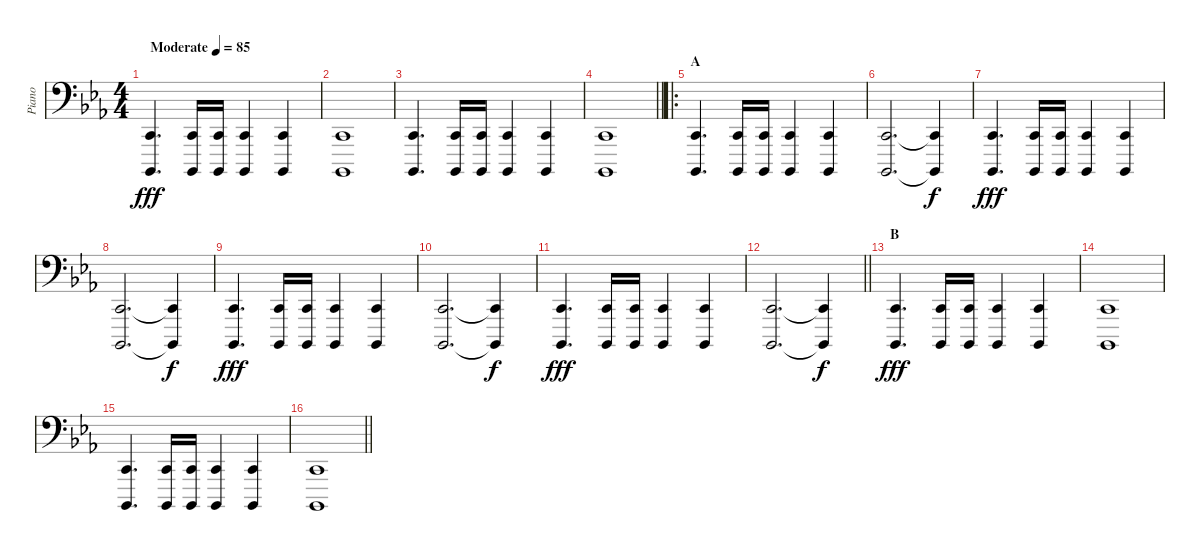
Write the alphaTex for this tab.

\track ("Piano" "Piano") {instrument acousticgrandpiano}
\staff {score}
\tuning (C3 G2 D2 A1 E1 A0) {hide}
\ts (4 4)
\tempo (85 "Moderate")
\clef f4
\ks eb
(3.4 1.6).4{d dy fff instrument acousticgrandpiano} (3.4 1.6).16 (3.4 1.6).16 (3.4 1.6).4 (3.4 1.6).4 |
(3.4 1.6).1 |
(3.4 1.6).4{d} (3.4 1.6).16 (3.4 1.6).16 (3.4 1.6).4 (3.4 1.6).4 |
\barLineRight lightlight
(3.4 1.6).1 |
\ro
\section ("" "A")
(3.4 1.6).4{d volume 7} (3.4 1.6).16 (3.4 1.6).16 (3.4 1.6).4 (3.4 1.6).4 |
(3.4 1.6).2{d} (3.4{t} 1.6{t}).4{dy f volume 12} |
(3.4 1.6).4{d dy fff volume 7} (3.4 1.6).16 (3.4 1.6).16 (3.4 1.6).4 (3.4 1.6).4 |
(3.4 1.6).2{d} (3.4{t} 1.6{t}).4{dy f volume 12} |
(3.4 1.6).4{d dy fff volume 7} (3.4 1.6).16 (3.4 1.6).16 (3.4 1.6).4 (3.4 1.6).4 |
(3.4 1.6).2{d} (3.4{t} 1.6{t}).4{dy f volume 12} |
(3.4 1.6).4{d dy fff volume 7} (3.4 1.6).16 (3.4 1.6).16 (3.4 1.6).4 (3.4 1.6).4 |
\barLineRight lightlight
(3.4 1.6).2{d} (3.4{t} 1.6{t}).4{dy f volume 12} |
\section ("" "B")
(3.4 1.6).4{d dy fff} (3.4 1.6).16 (3.4 1.6).16 (3.4 1.6).4 (3.4 1.6).4 |
(3.4 1.6).1 |
(3.4 1.6).4{d} (3.4 1.6).16 (3.4 1.6).16 (3.4 1.6).4 (3.4 1.6).4 |
\barLineRight lightlight
(3.4 1.6).1
